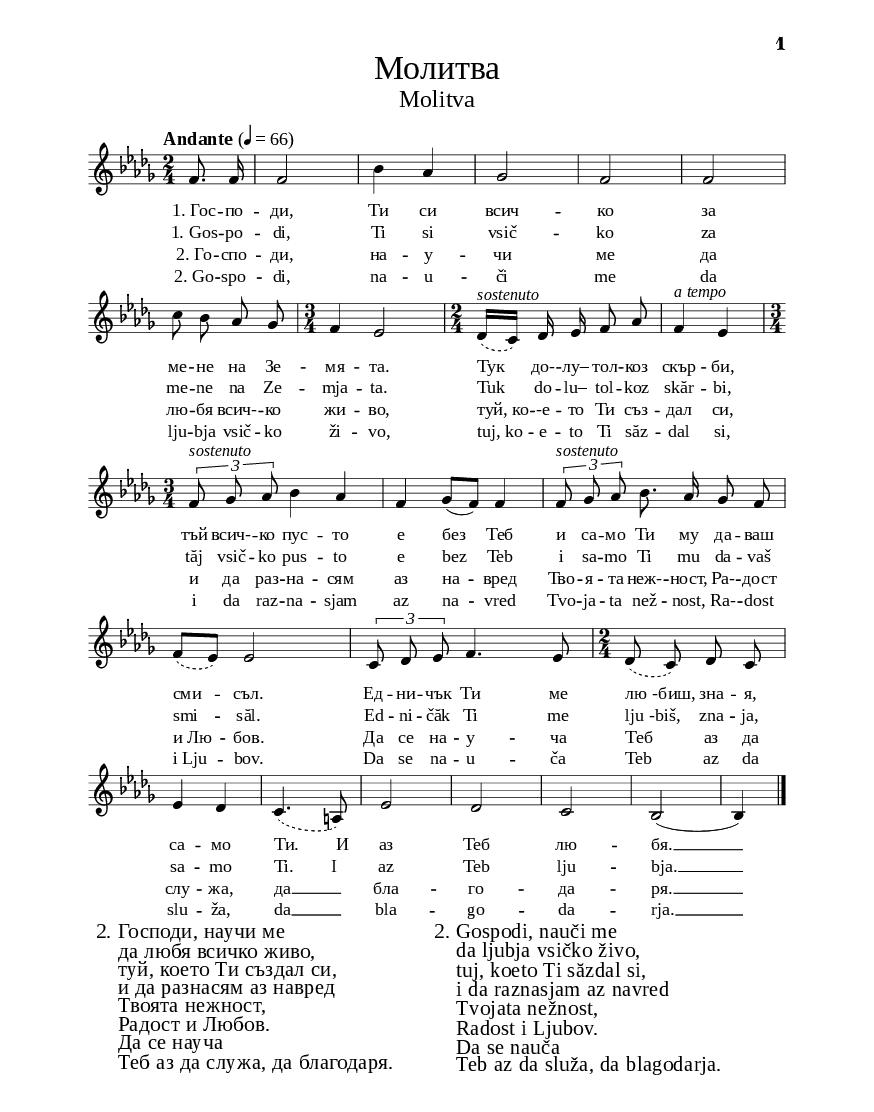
\version "2.24.2"

% include paper part and global functions
\include "include/globals.ily"

\bookpart {
  \label #'ref179
  \tocItem \markup "Молитва (Господи, Ти Си) – Molitva (Gospodi, Ti Si) "
  \include "include/bookpart-paper.ily"
  \score {
    \include "include/score-layout.ily"

    \new Voice \absolute {
      \clef treble
      \key bes \minor
      \time 2/4
      \tempoFunc "Andante" 4 "66"
      \autoBeamOff
      \partial 4
      f'8.  f'16 | % 2
      f'2 | % 3
      bes'4  as'4 | % 4
      ges'2 | % 5
      f'2 | % 6
      f'2 \break | % 7
      c''8  bes'8  as'8  ges'8 | % 8
      \time 3/4  | % 8
      f'4  es'2 | % 9
      \time 2/4  | % 9

      \slurDashed  des'16^\markup { \italic {sostenuto} }  [(
      c'16 )] \slurSolid
      des'16  es'16
      f'8  as'8 |
      f'4 ^\markup{ \italic {a tempo} }  es'4 \break | % 11
      \time 3/4  | % 11
      \times 2/3  {
        f'8 ^\markup{ \italic {sostenuto} }  ges'8
        as'8
      }
      bes'4  as'4 | % 12
      f'4  ges'8 ( [  f'8 ) ]  f'4 | % 13
      \times 2/3  {
        f'8 ^\markup{ \italic {sostenuto} }  ges'8
        as'8
      }
      bes'8.  as'16  ges'8  f'8 \break | % 14
      \slurDashed  f'8 ( [ \slurSolid  es'8 ) ]  es'2
      | % 15

      \times 2/3  {
        c'8  des'8  es'8
      }
      f'4.  es'8 | % 16
      \time 2/4  | % 16
      \slurDashed  des'8 (  \slurSolid  c'8 )
      des'8  c'8 \break | % 17
      es'4  des'4 | % 18
      \slurDashed  c'4. ( \slurSolid  a8 ) | % 19
      es'2 |
      des'2 | % 21
      c'2 | % 22
      bes2 ( | bes4 ) \bar "|."
    }

    \addlyrics {
      "1. Гос" -- по -- ди, Ти си всич -- ко
      за ме -- не на Зе -- мя -- та. Тук
      "до-" -- лу– тол -- коз скър --
      би, тъй "всич-" -- ко пус -- то е
      без  Теб и са -- мо Ти му да
      -- ваш сми -- съл. Ед -- ни -- чък
      Ти ме лю_-биш, зна -- я, са -- мо
      "Ти.        И" аз Теб лю -- бя. __}
      \addlyrics {
        "1. Gos" -- po -- di, Ti si vsič -- ko
        za me -- ne na Ze -- mja -- ta. Tuk
        do -- lu– tol -- koz skăr --
        bi, tăj vsič -- ko pus -- to e
        bez  Teb i sa -- mo Ti mu da
        -- vaš smi -- săl. Ed -- ni -- čăk
        Ti me lju_-biš, zna -- ja, sa -- mo
        "Ti.        I" az Teb lju -- bja. __}

        \addlyrics {

          "2. Го" -- спо -- ди, на -- у -- чи ме
          да лю -- бя "всич-" -- ко жи -- во,
          туй,_ко -- "-е" -- то Ти съз -- дал си,
          и да раз -- на -- сям аз на -- вред
          Тво -- я -- та "неж-" -- ност,
          "Ра-" -- дост и_Лю -- бов.
          Да се на -- у -- ча
          Теб  аз да слу -- жа, да __ бла -- го --  да -- ря. __

        }

        \addlyrics {

          "2. Go" -- spo -- di, na -- u -- či me
          da lju -- bja vsič -- ko ži -- vo,
          tuj,_ko -- e -- to Ti săz -- dal si,
          i da raz -- na -- sjam az na -- vred
          Tvo -- ja -- ta než -- nost,
          "Ra-" -- dost i_Lju -- bov.
          Da se na -- u -- ča
          Teb  az da slu -- ža, da __ bla -- go --  da -- rja. __

        }



        \header {
          title = \titleFunc "Молитва" "Molitva"
        }

        \midi{}

      } % score

      \markup \fontsize #bgCoupletFontSize {
        \hspace #1
        \override #`(baseline-skip . ,bgCoupletBaselineSkip)
        \column {
          \line {   2. Господи, научи ме}
          \line {   "   " да любя всичко живо,}
          \line {   "   " туй, което Ти създал си,}
          \line {   "   "  и да разнасям аз навред}
          \line {   "   "   Твоята нежност,}
          \line {   "   " Радост и Любов. }
          \line {   "   "  Да се науча}
          \line {   "   "  Теб  аз да служа, да  благодаря.}

        }

        \hspace #5
        \override #`(baseline-skip . ,bgCoupletBaselineSkip)
        \column {
          \line {   2. Gospodi, nauči me}
          \line {   "   " da ljubja vsičko živo,}
          \line {   "   " tuj, koeto Ti săzdal si,}
          \line {   "   "  i da raznasjam az navred}
          \line {   "   "   Tvojata nežnost,}
          \line {   "   " Radost i Ljubov. }
          \line {   "   "  Da se nauča}
          \line {   "   "  Teb  az da služa, da  blagodarja.}

        } %column
      } % markup
    \pageBreak

      % include foreign translation(s) of the song
      \version "2.24.3"

\markup \fill-line { \fontsize #deTitleFontSize "Gebet" }
\markup \null
\markup \null
\markup \abs-fontsize #10 {
  \hspace #30
  \override #`(baseline-skip . ,deCoupletBaselineSkip)

  \column {
    \line { 1. Herr, Du bist alles für mich,}

    \line { "   "hier unten – so viel Leid,}

    \line { "   "alles ist so öde ohne Dich}

    \line { "   "und nur Du verleihst ihm Bedeutung.}

    \line { "   "Einzig Du liebst mich,}
 
    \line { "   "ich weiß, nur Du.}

    \line { "   "Ich liebe Dich. }

    \line { " " }

    \line { 2. Herr, lehre mich,}

    \line { "   "alles Lebendige zu lieben,}

    \line { "   "das, was Du erschaffen hast,}

    \line { "   "und dass ich überall Deine Zärtlichkeit,}

    \line { "   "Freude und Liebe verbreite.}

    \line { "   "Möge ich lernen, }

    \line { "   "Dir zu dienen,}

    \line { "   "zu danken. }

  }
}

    } % bookpart

    % Più mosso
    %
